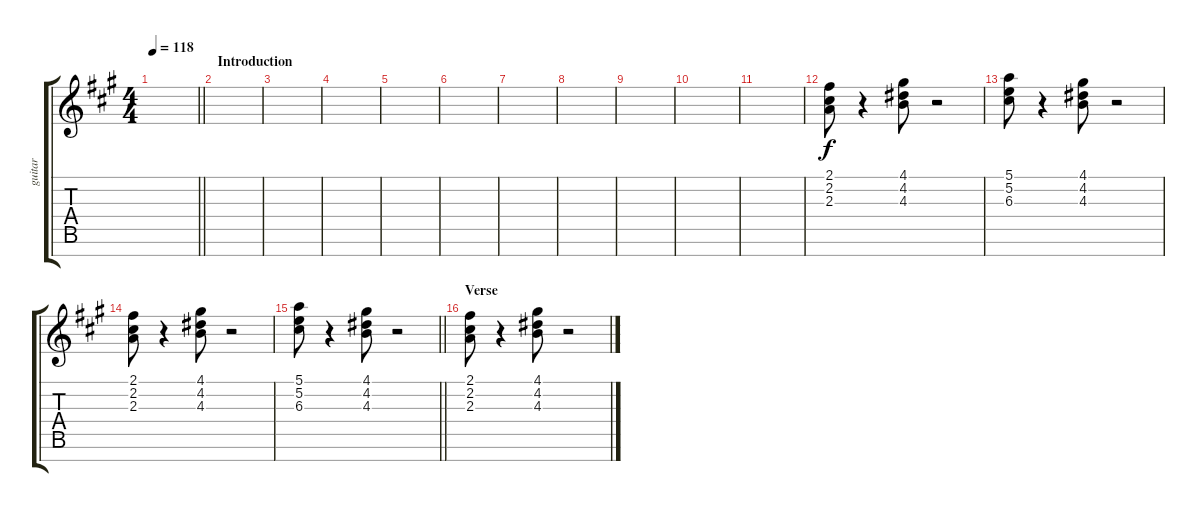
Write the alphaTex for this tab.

\track ("guitar" "guitar") {instrument overdrivenguitar}
\staff {score tabs}
\tuning (E4 B3 G3 D3 A2 E2 B1) {hide}
\ts (4 4)
\tempo 118
\clef g2
\barLineRight lightlight
\ks f#minor
|
\section ("" "Introduction")
|
|
|
|
|
|
|
|
|
|
(2.1 2.2 2.3).8 r.4 (4.1 4.2 4.3).8 r.2 |
(5.1 5.2 6.3).8 r.4 (4.1 4.2 4.3).8 r.2 |
(2.1 2.2 2.3).8 r.4 (4.1 4.2 4.3).8 r.2 |
\barLineRight lightlight
(5.1 5.2 6.3).8 r.4 (4.1 4.2 4.3).8 r.2 |
\section ("" "Verse")
(2.1 2.2 2.3).8 r.4 (4.1 4.2 4.3).8 r.2
